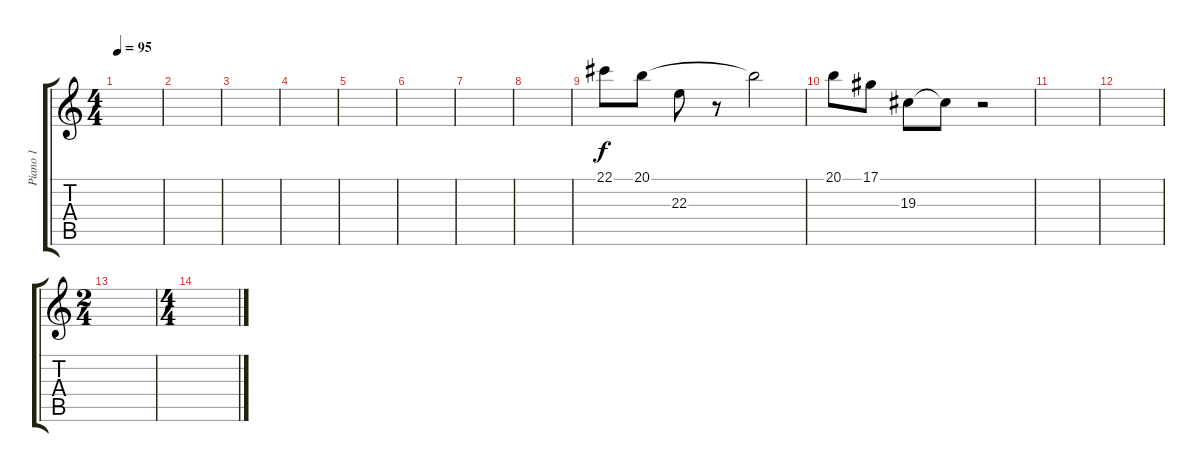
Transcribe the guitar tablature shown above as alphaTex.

\track ("Piano 1" "Piano 1") {instrument acousticgrandpiano}
\staff {score tabs}
\tuning (Eb4 Bb3 Gb3 Db3 Ab2 Eb2) {hide}
\ts (4 4)
\tempo 95
\clef g2
\ks c
|
|
|
|
|
|
|
|
22.1.8 20.1.8 22.3.8 r.8 20.1{t}.2 |
20.1.8 17.1.8 19.3.8 19.3{t}.8 r.2 |
|
|
\ts (2 4)
|
\ts (4 4)
